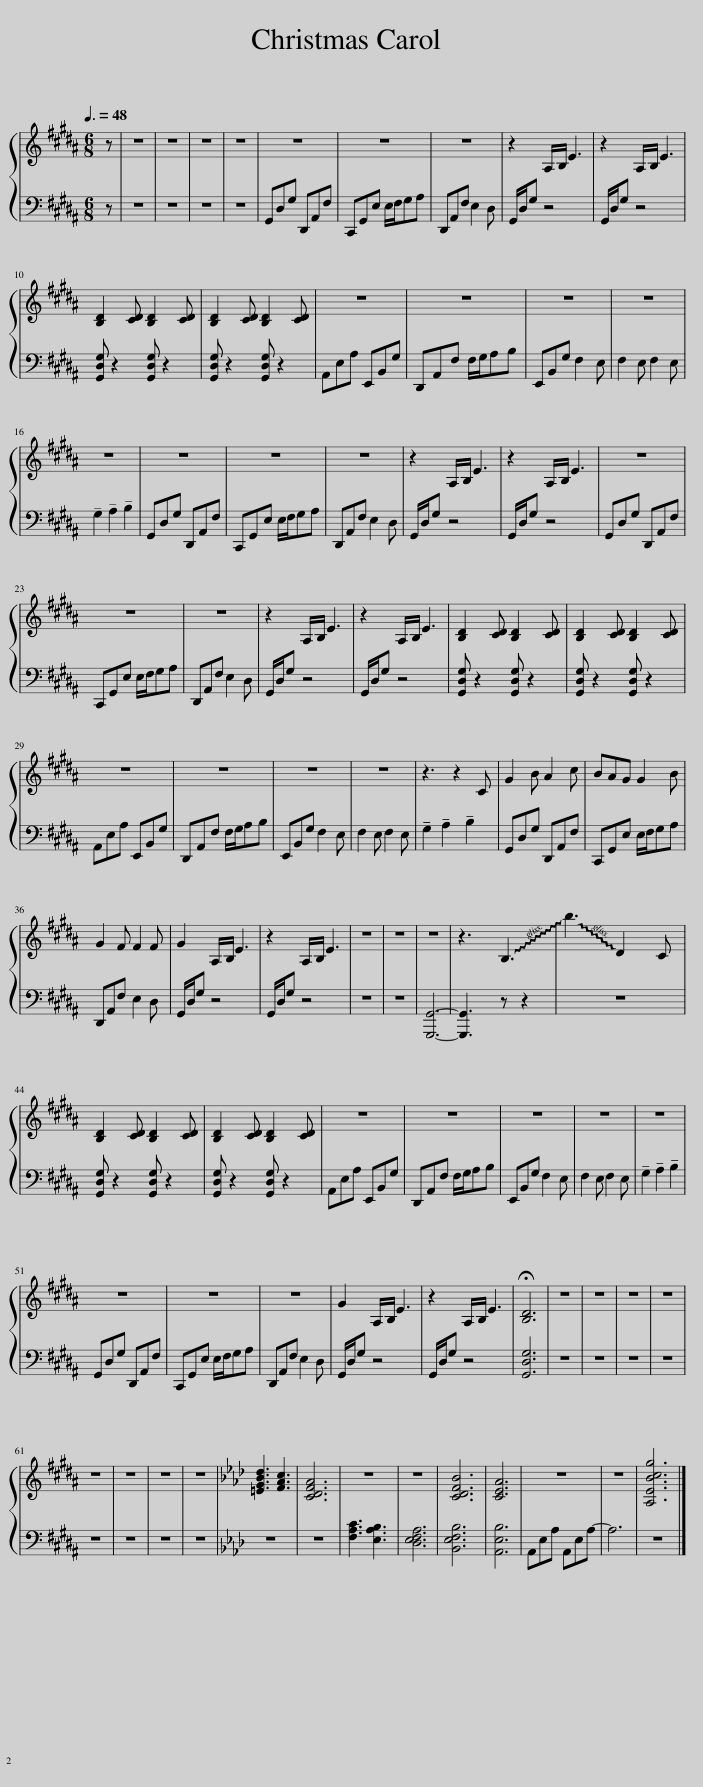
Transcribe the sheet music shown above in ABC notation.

X:1
%%score { 1 | 2 }
L:1/8
Q:3/8=48
M:6/8
I:linebreak $
K:B
V:1 treble
V:2 bass
V:1
 z | z6 | z6 | z6 | z6 | %5
 z6 | z6 | z6 | z2 A,/B,/ E3 | z2 A,/B,/ E3 |$ %10
 [B,D]2 [CD] [B,D]2 [CD] | [B,D]2 [CD] [B,D]2 [CD] | z6 | z6 | z6 | %15
 z6 |$ z6 | z6 | z6 | z6 | %20
 z2 A,/B,/ E3 | z2 A,/B,/ E3 | z6 |$ z6 | z6 | %25
 z2 A,/B,/ E3 | z2 A,/B,/ E3 | [B,D]2 [CD] [B,D]2 [CD] | [B,D]2 [CD] [B,D]2 [CD] |$ z6 | %30
 z6 | z6 | z6 | z3 z2 C | G2 B A2 c | %35
 BAG G2 B |$ G2 F F2 F | G2 A,/B,/ E3 | z2 A,/B,/ E3 | z6 | %40
 z6 | z6 | z3 !~(!B,3 | !~(!b3 !~)!D2 C |$ [B,D]2 [CD] [B,D]2 [CD] | %45
 [B,D]2 [CD] [B,D]2 [CD] | z6 | z6 | z6 | z6 | %50
 z6 |$ z6 | z6 | z6 | G2 A,/B,/ E3 | %55
 z2 A,/B,/ E3 | !fermata![B,D]6 | z6 | z6 | z6 | %60
 z6 |$ z6 | z6 | z6 | z6 | %65
[K:Ab] [=EGBd]3 [FAc]3 | [CDFA]6 | z6 | z6 | [CDFB]6 | %70
 [CEA]6 | z6 | z6 | [A,EBcg]6 |] %74
V:2
 z | z6 | z6 | z6 | z6 | %5
 G,,D,G, D,,A,,F, | C,,G,,E, E,/F,/G,A, | D,,A,,F, E,2 D, | G,,/D,/G, z4 | G,,/D,/G, z4 |$ %10
 [G,,D,G,] z2 [G,,D,G,] z2 | [G,,D,G,] z2 [G,,D,G,] z2 | A,,E,A, E,,B,,G, | D,,A,,F, F,/G,/A,B, | E,,B,,G, F,2 E, | %15
 F,2 E, F,2 E, |$ !tenuto!G,2 !tenuto!A,2 !tenuto!B,2 | G,,D,G, D,,A,,F, | C,,G,,E, E,/F,/G,A, | D,,A,,F, E,2 D, | %20
 G,,/D,/G, z4 | G,,/D,/G, z4 | G,,D,G, D,,A,,F, |$ C,,G,,E, E,/F,/G,A, | D,,A,,F, E,2 D, | %25
 G,,/D,/G, z4 | G,,/D,/G, z4 | [G,,D,G,] z2 [G,,D,G,] z2 | [G,,D,G,] z2 [G,,D,G,] z2 |$ A,,E,A, E,,B,,G, | %30
 D,,A,,F, F,/G,/A,B, | E,,B,,G, F,2 E, | F,2 E, F,2 E, | !tenuto!G,2 !tenuto!A,2 !tenuto!B,2 | G,,D,G, D,,A,,F, | %35
 C,,G,,E, E,/F,/G,A, |$ D,,A,,F, E,2 D, | G,,/D,/G, z4 | G,,/D,/G, z4 | z6 | %40
 z6 | [G,,,G,,]6- | [G,,,G,,]3 z z2 | z6 |$ [G,,D,G,] z2 [G,,D,G,] z2 | %45
 [G,,D,G,] z2 [G,,D,G,] z2 | A,,E,A, E,,B,,G, | D,,A,,F, F,/G,/A,B, | E,,B,,G, F,2 E, | F,2 E, F,2 E, | %50
 !tenuto!G,2 !tenuto!A,2 !tenuto!B,2 |$ G,,D,G, D,,A,,F, | C,,G,,E, E,/F,/G,A, | D,,A,,F, E,2 D, | G,,/D,/G, z4 | %55
 G,,/D,/G, z4 | [G,,D,G,]6 | z6 | z6 | z6 | %60
 z6 |$ z6 | z6 | z6 | z6 | %65
[K:Ab] z6 | z6 | [F,A,C]3 [E,A,B,]3 | [D,E,F,A,]6 | [B,,E,F,B,]6 | %70
 [A,,E,B,]6 | A,,E,A, A,,E,A,- | A,6 | z6 |] %74
